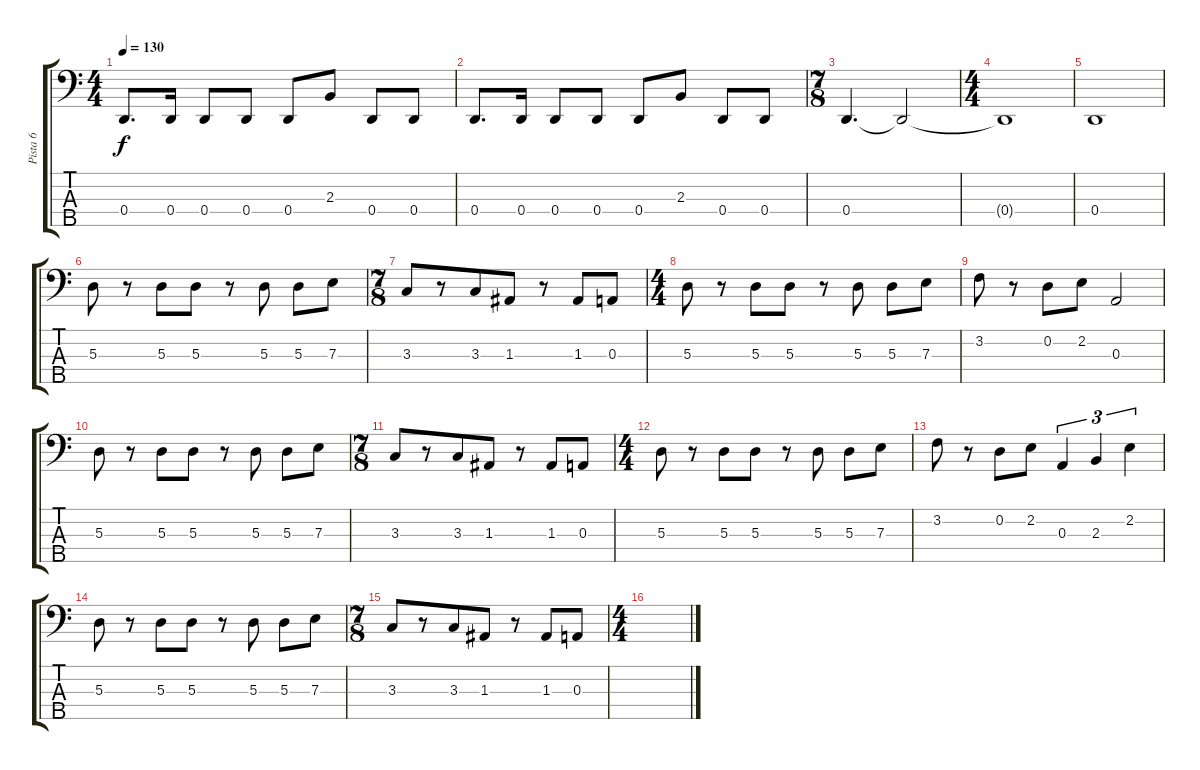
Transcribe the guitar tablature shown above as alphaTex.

\track ("Pista 6" "Pista 6") {instrument electricbassfinger}
\staff {score tabs}
\tuning (G2 D2 A1 D1 B0) {hide}
\ts (4 4)
\tempo 130
\clef f4
\ks c
0.4.8{d dy f} 0.4.16 0.4.8 0.4.8 0.4.8 2.3.8 0.4.8 0.4.8 |
0.4.8{d} 0.4.16 0.4.8 0.4.8 0.4.8 2.3.8 0.4.8 0.4.8 |
\ts (7 8)
0.4.4{d} 0.4{t}.2 |
\ts (4 4)
0.4{t}.1 |
0.4.1 |
5.3.8 r.8 5.3.8 5.3.8 r.8 5.3.8 5.3.8 7.3.8 |
\ts (7 8)
3.3.8 r.8 3.3.8 1.3.8 r.8 1.3.8 0.3.8 |
\ts (4 4)
5.3.8 r.8 5.3.8 5.3.8 r.8 5.3.8 5.3.8 7.3.8 |
3.2.8 r.8 0.2.8 2.2.8 0.3.2 |
5.3.8 r.8 5.3.8 5.3.8 r.8 5.3.8 5.3.8 7.3.8 |
\ts (7 8)
3.3.8 r.8 3.3.8 1.3.8 r.8 1.3.8 0.3.8 |
\ts (4 4)
5.3.8 r.8 5.3.8 5.3.8 r.8 5.3.8 5.3.8 7.3.8 |
3.2.8 r.8 0.2.8 2.2.8 0.3.4{tu (3 2)} 2.3.4{tu (3 2)} 2.2.4{tu (3 2)} |
5.3.8 r.8 5.3.8 5.3.8 r.8 5.3.8 5.3.8 7.3.8 |
\ts (7 8)
3.3.8 r.8 3.3.8 1.3.8 r.8 1.3.8 0.3.8 |
\ts (4 4)
